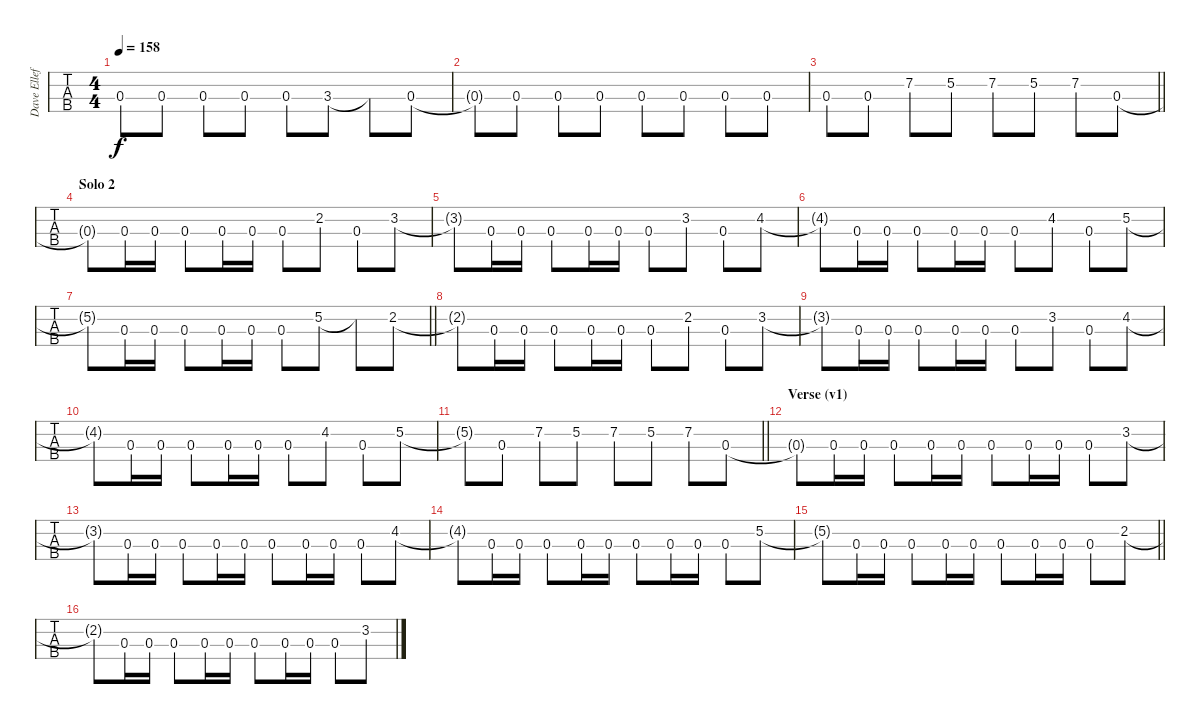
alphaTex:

\track ("Dave Ellefson" "Dave Ellef") {instrument electricbasspick}
\staff {tabs}
\tuning (G2 D2 A1 E1) {hide}
\ts (4 4)
\tempo 158
\clef f4
\ks c
0.3.8{dy f} 0.3.8 0.3.8 0.3.8 0.3.8 3.3.8 3.3{t}.8 0.3.8 |
0.3{t}.8 0.3.8 0.3.8 0.3.8 0.3.8 0.3.8 0.3.8 0.3.8 |
\barLineRight lightlight
0.3.8 0.3.8 7.2.8 5.2.8 7.2.8 5.2.8 7.2.8 0.3.8 |
\section ("" "Solo 2")
0.3{t}.8 0.3.16 0.3.16 0.3.8 0.3.16 0.3.16 0.3.8 2.2.8 0.3.8 3.2.8 |
3.2{t}.8 0.3.16 0.3.16 0.3.8 0.3.16 0.3.16 0.3.8 3.2.8 0.3.8 4.2.8 |
4.2{t}.8 0.3.16 0.3.16 0.3.8 0.3.16 0.3.16 0.3.8 4.2.8 0.3.8 5.2.8 |
\barLineRight lightlight
5.2{t}.8 0.3.16 0.3.16 0.3.8 0.3.16 0.3.16 0.3.8 5.2.8 5.2{t}.8 2.2.8 |
2.2{t}.8 0.3.16 0.3.16 0.3.8 0.3.16 0.3.16 0.3.8 2.2.8 0.3.8 3.2.8 |
3.2{t}.8 0.3.16 0.3.16 0.3.8 0.3.16 0.3.16 0.3.8 3.2.8 0.3.8 4.2.8 |
4.2{t}.8 0.3.16 0.3.16 0.3.8 0.3.16 0.3.16 0.3.8 4.2.8 0.3.8 5.2.8 |
\barLineRight lightlight
5.2{t}.8 0.3.8 7.2.8 5.2.8 7.2.8 5.2.8 7.2.8 0.3.8 |
\section ("" "Verse (v1)")
0.3{t}.8 0.3.16 0.3.16 0.3.8 0.3.16 0.3.16 0.3.8 0.3.16 0.3.16 0.3.8 3.2.8 |
3.2{t}.8 0.3.16 0.3.16 0.3.8 0.3.16 0.3.16 0.3.8 0.3.16 0.3.16 0.3.8 4.2.8 |
4.2{t}.8 0.3.16 0.3.16 0.3.8 0.3.16 0.3.16 0.3.8 0.3.16 0.3.16 0.3.8 5.2.8 |
\barLineRight lightlight
5.2{t}.8 0.3.16 0.3.16 0.3.8 0.3.16 0.3.16 0.3.8 0.3.16 0.3.16 0.3.8 2.2.8 |
2.2{t}.8 0.3.16 0.3.16 0.3.8 0.3.16 0.3.16 0.3.8 0.3.16 0.3.16 0.3.8 3.2.8
